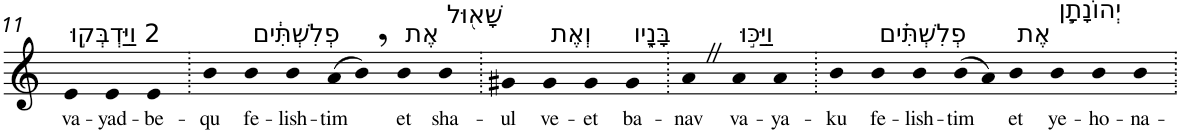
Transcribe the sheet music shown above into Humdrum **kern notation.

**kern	**text
*part1	*part1
*staff1	*staff1
*I"Piano	*
*I'Pno	*
!!LO:PB:g=z
*clefG2	*
*k[]	*
=11	=11
!LO:TX:a:t=2 וַיַּדְבְּק֣וּ	!
!	!LO:LY:b
4e	va-
!	!LO:LY:b
4e	-yad-
!	!LO:LY:b
4e	-be-
=12.	=12.
!	!LO:LY:b
4b	-qu
!LO:TX:a:t=פְלִשְׁתִּ֔ים	!
!	!LO:LY:b
4b	fe-
!	!LO:LY:b
4b	-lish-
!	!LO:LY:b
(>8a	-tim
8b,)	.
!LO:TX:a:t=אֶת	!
!	!LO:LY:b
4b	et
!LO:TX:a:t=שָׁא֖וּל	!
!	!LO:LY:b
4b	sha-
=13.	=13.
!	!LO:LY:b
4g#X	-ul
!LO:TX:a:t=וְאֶת	!
!	!LO:LY:b
4g#	ve-
!	!LO:LY:b
4g#	-et
!LO:TX:a:t=בָּנָ֑יו	!
!	!LO:LY:b
4g#	ba-
=14.	=14.
!	!LO:LY:b
4aZ	-nav
!LO:TX:a:t=וַיַּכּ֣וּ	!
!	!LO:LY:b
4a	va-
!	!LO:LY:b
4a	-ya-
=15.	=15.
!	!LO:LY:b
4b	-ku
!LO:TX:a:t=פְלִשְׁתִּ֗ים	!
!	!LO:LY:b
4b	fe-
!	!LO:LY:b
4b	-lish-
!	!LO:LY:b
(>8b	-tim
8a)	.
!LO:TX:a:t=אֶת	!
!	!LO:LY:b
4b	et
!LO:TX:a:t=יְהוֹנָתָ֧ן	!
!	!LO:LY:b
4b	ye-
!	!LO:LY:b
4b	-ho-
!	!LO:LY:b
4b	-na-
=.	=.
*-	*-
